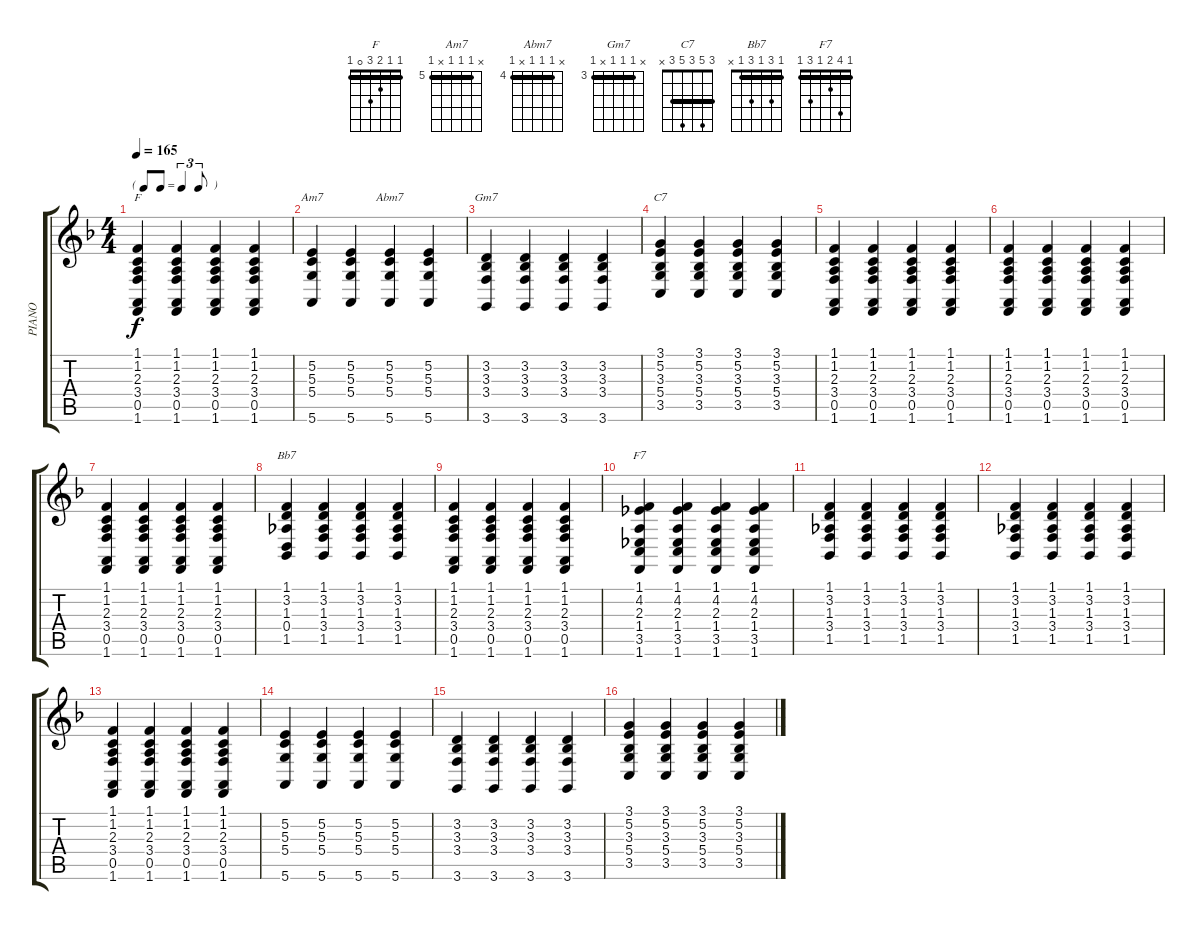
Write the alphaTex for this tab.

\track ("PIANO" "PIANO") {instrument acousticgrandpiano}
\staff {score tabs}
\tuning (E4 B3 G3 D3 A2 E2) {hide}
\chord ("F" 1 1 2 3 0 1) {barre 1}
\chord ("Am7" x 5 5 5 x 5) {firstfret 5 barre 5}
\chord ("Abm7" x 4 4 4 x 4) {firstfret 4 barre 4}
\chord ("Gm7" x 3 3 3 x 3) {firstfret 3 barre 3}
\chord ("C7" 3 5 3 5 3 x) {barre 3}
\chord ("Bb7" 1 3 1 3 1 x) {barre 1}
\chord ("F7" 1 4 2 1 3 1) {barre 1}
\ts (4 4)
\tf triplet8th
\tempo 165
\clef g2
\ks f
(1.1 1.2 2.3 3.4 0.5 1.6).4{ch "F" dy f} (1.1 1.2 2.3 3.4 0.5 1.6).4 (1.1 1.2 2.3 3.4 0.5 1.6).4 (1.1 1.2 2.3 3.4 0.5 1.6).4 |
(5.2 5.3 5.4 5.6).4{ch "Am7"} (5.2 5.3 5.4 5.6).4 (5.2 5.3 5.4 5.6).4{ch "Abm7"} (5.2 5.3 5.4 5.6).4 |
(3.2 3.3 3.4 3.6).4{ch "Gm7"} (3.2 3.3 3.4 3.6).4 (3.2 3.3 3.4 3.6).4 (3.2 3.3 3.4 3.6).4 |
(3.1 5.2 3.3 5.4 3.5).4{ch "C7"} (3.1 5.2 3.3 5.4 3.5).4 (3.1 5.2 3.3 5.4 3.5).4 (3.1 5.2 3.3 5.4 3.5).4 |
(1.1 1.2 2.3 3.4 0.5 1.6).4 (1.1 1.2 2.3 3.4 0.5 1.6).4 (1.1 1.2 2.3 3.4 0.5 1.6).4 (1.1 1.2 2.3 3.4 0.5 1.6).4 |
(1.1 1.2 2.3 3.4 0.5 1.6).4 (1.1 1.2 2.3 3.4 0.5 1.6).4 (1.1 1.2 2.3 3.4 0.5 1.6).4 (1.1 1.2 2.3 3.4 0.5 1.6).4 |
(1.1 1.2 2.3 3.4 0.5 1.6).4 (1.1 1.2 2.3 3.4 0.5 1.6).4 (1.1 1.2 2.3 3.4 0.5 1.6).4 (1.1 1.2 2.3 3.4 0.5 1.6).4 |
(1.1 3.2 1.3 0.4 1.5).4{ch "Bb7"} (1.1 3.2 1.3 3.4 1.5).4 (1.1 3.2 1.3 3.4 1.5).4 (1.1 3.2 1.3 3.4 1.5).4 |
(1.1 1.2 2.3 3.4 0.5 1.6).4 (1.1 1.2 2.3 3.4 0.5 1.6).4 (1.1 1.2 2.3 3.4 0.5 1.6).4 (1.1 1.2 2.3 3.4 0.5 1.6).4 |
(1.1 4.2 2.3 1.4 3.5 1.6).4{ch "F7"} (1.1 4.2 2.3 1.4 3.5 1.6).4 (1.1 4.2 2.3 1.4 3.5 1.6).4 (1.1 4.2 2.3 1.4 3.5 1.6).4 |
(1.1 3.2 1.3 3.4 1.5).4 (1.1 3.2 1.3 3.4 1.5).4 (1.1 3.2 1.3 3.4 1.5).4 (1.1 3.2 1.3 3.4 1.5).4 |
(1.1 3.2 1.3 3.4 1.5).4 (1.1 3.2 1.3 3.4 1.5).4 (1.1 3.2 1.3 3.4 1.5).4 (1.1 3.2 1.3 3.4 1.5).4 |
(1.1 1.2 2.3 3.4 0.5 1.6).4 (1.1 1.2 2.3 3.4 0.5 1.6).4 (1.1 1.2 2.3 3.4 0.5 1.6).4 (1.1 1.2 2.3 3.4 0.5 1.6).4 |
(5.2 5.3 5.4 5.6).4 (5.2 5.3 5.4 5.6).4 (5.2 5.3 5.4 5.6).4 (5.2 5.3 5.4 5.6).4 |
(3.2 3.3 3.4 3.6).4 (3.2 3.3 3.4 3.6).4 (3.2 3.3 3.4 3.6).4 (3.2 3.3 3.4 3.6).4 |
(3.1 5.2 3.3 5.4 3.5).4 (3.1 5.2 3.3 5.4 3.5).4 (3.1 5.2 3.3 5.4 3.5).4 (3.1 5.2 3.3 5.4 3.5).4
